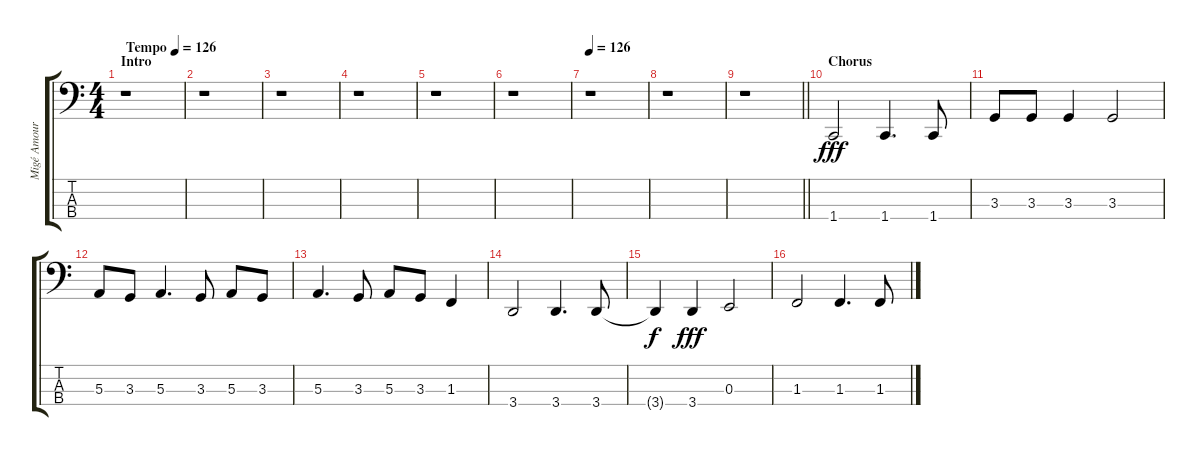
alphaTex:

\track ("Migé Amour (Bass)" "Migé Amour") {instrument electricbassfinger}
\staff {score tabs}
\tuning (D2 A1 E1 B0) {hide}
\ts (4 4)
\section ("" "Intro")
\tempo (126 "Tempo")
\tempo 100
\tempo (126 "Tempo")
\clef f4
\ks c
r.1{dy fff instrument electricbassfinger} |
r.1 |
r.1 |
r.1 |
r.1 |
r.1 |
\tempo 126
r.1 |
r.1 |
\barLineRight lightlight
r.1 |
\section ("" "Chorus")
1.4.2 1.4.4{d} 1.4.8 |
3.3.8 3.3.8 3.3.4 3.3.2 |
5.3.8 3.3.8 5.3.4{d} 3.3.8 5.3.8 3.3.8 |
5.3.4{d} 3.3.8 5.3.8 3.3.8 1.3.4 |
3.4.2 3.4.4{d} 3.4.8 |
3.4{t}.4{dy f} 3.4.4{dy fff} 0.3.2 |
1.3.2 1.3.4{d} 1.3.8
